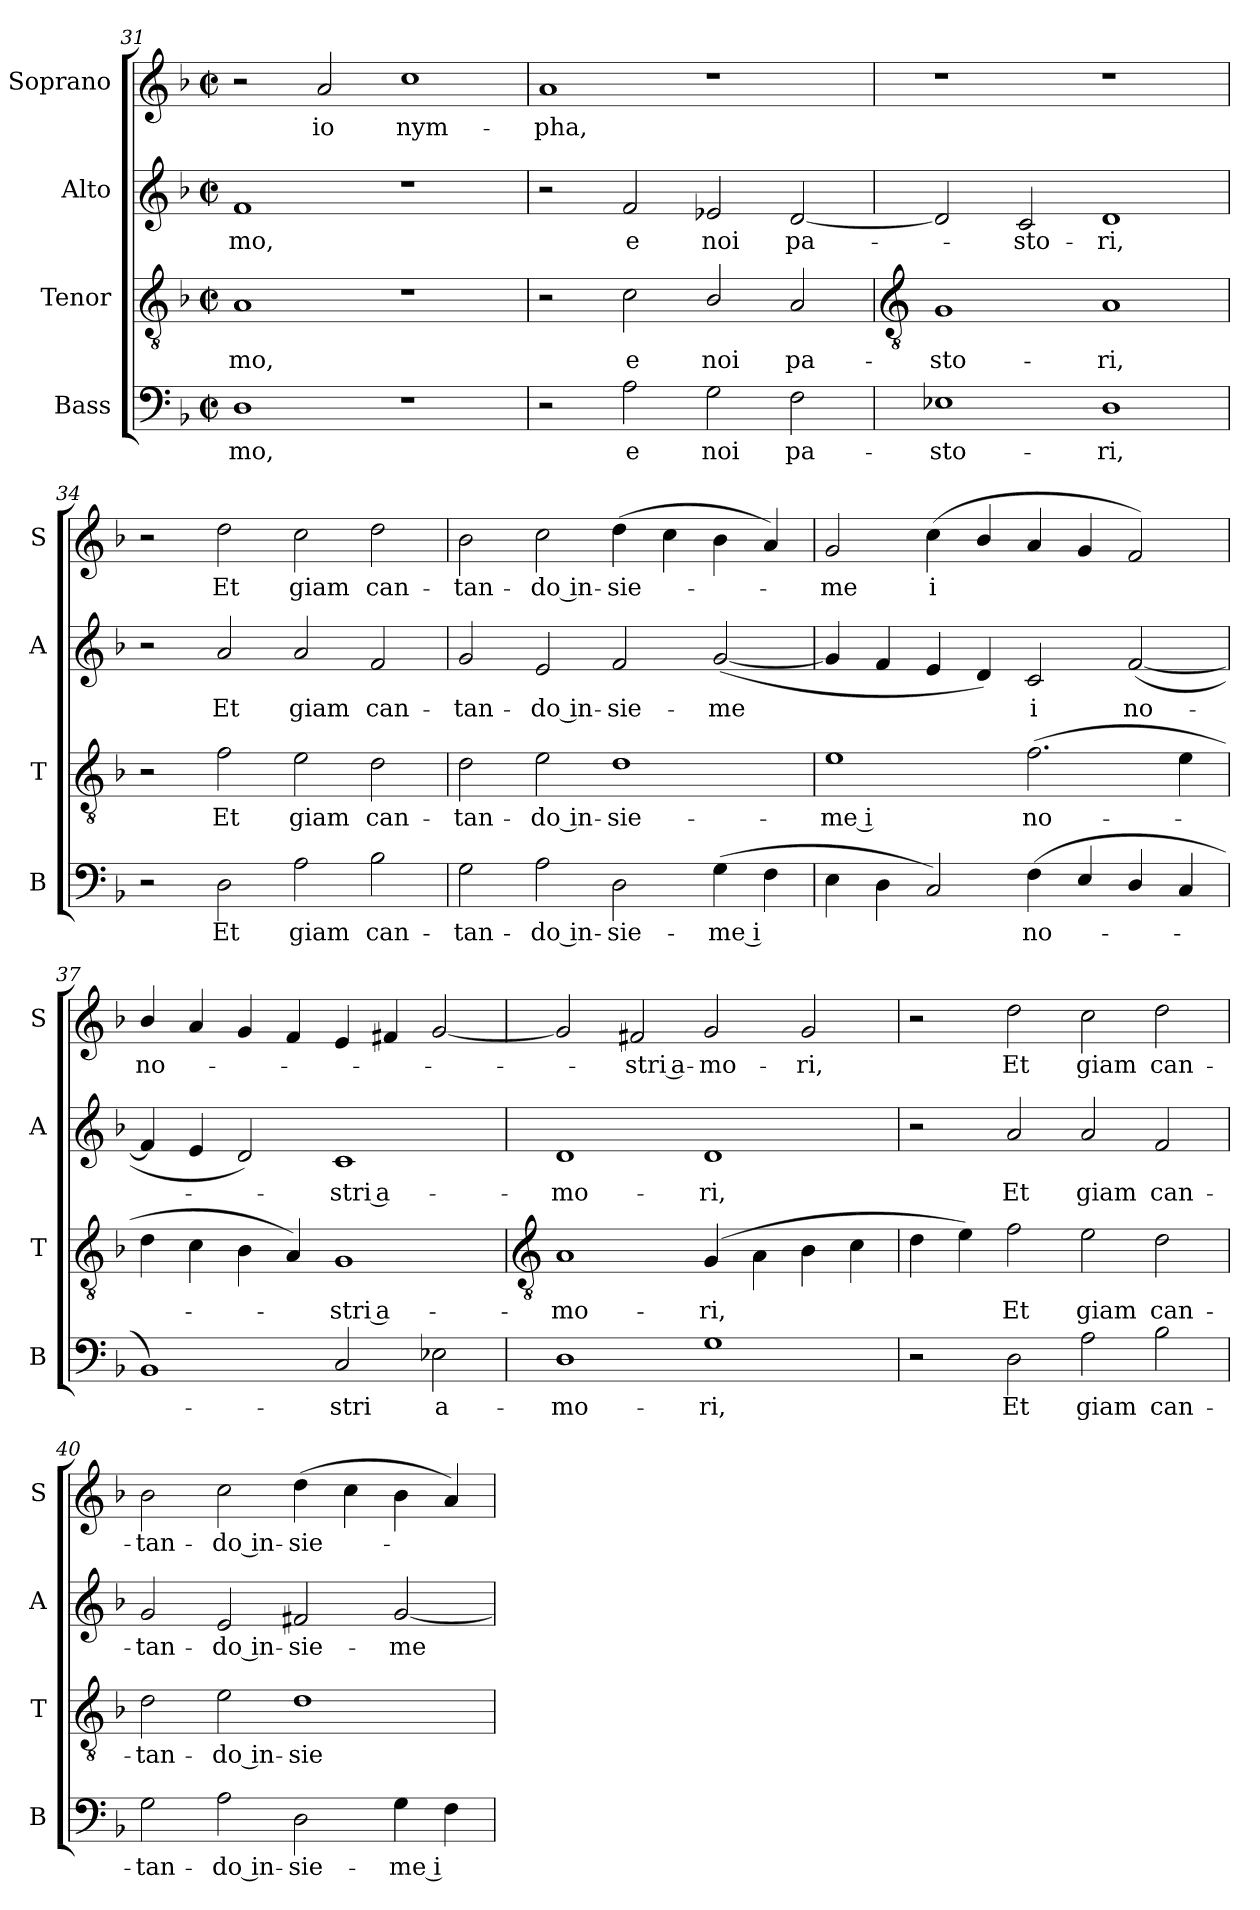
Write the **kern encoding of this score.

**kern	**text	**kern	**text	**kern	**text	**kern	**text
*part4	*part4	*part3	*part3	*part2	*part2	*part1	*part1
*staff4	*staff4	*staff3	*staff3	*staff2	*staff2	*staff1	*staff1
*I"Bass	*	*I"Tenor	*	*I"Alto	*	*I"Soprano	*
*I'B	*	*I'T	*	*I'A	*	*I'S	*
*clefF4	*	*clefGv2	*	*clefG2	*	*clefG2	*
*k[b-]	*	*k[b-]	*	*k[b-]	*	*k[b-]	*
*F:	*	*F:	*	*F:	*	*F:	*
*M4/2	*	*M4/2	*	*M4/2	*	*M4/2	*
*met(c|)	*	*met(c|)	*	*met(c|)	*	*met(c|)	*
=31	=31	=31	=31	=31	=31	=31	=31
!	!LO:LY:b	!	!LO:LY:b	!	!LO:LY:b	!	!
1D	-mo,	1A	-mo,	1f	-mo,	2r	.
!	!	!	!	!	!	!	!LO:LY:b
.	.	.	.	.	.	2a	io
!	!	!	!	!	!	!	!LO:LY:b
1r	.	1r	.	1r	.	1cc	nym-
=32	=32	=32	=32	=32	=32	=32	=32
!	!	!	!	!	!	!	!LO:LY:b
2r	.	2r	.	2r	.	1a	-pha,
!	!LO:LY:b	!	!LO:LY:b	!	!LO:LY:b	!	!
2A	e	2c	e	2f	e	.	.
!	!LO:LY:b	!	!LO:LY:b	!	!LO:LY:b	!	!
2G	noi	2B-/	noi	2e-X	noi	1r	.
!	!LO:LY:b	!	!LO:LY:b	!	!LO:LY:b	!	!
2F	pa-	2A	pa-	[2d	pa-	.	.
!!LO:LB:g=z
=33	=33	=33	=33	=33	=33	=33	=33
*	*	*clefGv2	*	*	*	*	*
!	!LO:LY:b	!	!LO:LY:b	!	!	!	!
1E-X	-sto-	1G	-sto-	2d]	.	1r	.
!	!	!	!	!	!LO:LY:b	!	!
.	.	.	.	2c	sto-	.	.
!	!LO:LY:b	!	!LO:LY:b	!	!LO:LY:b	!	!
1D	-ri,	1A	-ri,	1d	-ri,	1r	.
=34	=34	=34	=34	=34	=34	=34	=34
2r	.	2r	.	2r	.	2r	.
!	!LO:LY:b	!	!LO:LY:b	!	!LO:LY:b	!	!LO:LY:b
2D	Et	2f	Et	2a	Et	2dd	Et
!	!LO:LY:b	!	!LO:LY:b	!	!LO:LY:b	!	!LO:LY:b
2A	giam	2e	giam	2a	giam	2cc	giam
!	!LO:LY:b	!	!LO:LY:b	!	!LO:LY:b	!	!LO:LY:b
2B-	can-	2d	can-	2f	can-	2dd	can-
=35	=35	=35	=35	=35	=35	=35	=35
!	!LO:LY:b	!	!LO:LY:b	!	!LO:LY:b	!	!LO:LY:b
2G	-tan-	2d	-tan-	2g	-tan-	2b-	-tan-
!	!LO:LY:b	!	!LO:LY:b	!	!LO:LY:b	!	!LO:LY:b
2A	-do in-	2e	-do in-	2e	-do in-	2cc	-do in-
!	!LO:LY:b	!	!LO:LY:b	!	!LO:LY:b	!	!LO:LY:b
2D	-sie-	1d	-sie-	2f	-sie-	(>4dd	-sie-
.	.	.	.	.	.	4cc	.
!	!LO:LY:b	!	!	!	!LO:LY:b	!	!
(>4G	-me i	.	.	(<[2g	-me	4b-	.
4F	.	.	.	.	.	4a)	.
=36	=36	=36	=36	=36	=36	=36	=36
!	!	!	!LO:LY:b	!	!	!	!LO:LY:b
4E	.	1e	-me i	4g]	.	2g	me
4D	.	.	.	4f	.	.	.
!	!	!	!	!	!	!	!LO:LY:b
2C)	.	.	.	4e	.	(<4cc	i
.	.	.	.	4d)	.	4b-/	.
!	!LO:LY:b	!	!LO:LY:b	!	!LO:LY:b	!	!
(<4F	no-	(>2.f	no-	2c	i	4a	.
4E/	.	.	.	.	.	4g	.
!	!	!	!	!	!LO:LY:b	!	!
4D/	.	.	.	(<[2f	no-	2f)	.
4C	.	4e	.	.	.	.	.
=37	=37	=37	=37	=37	=37	=37	=37
!	!	!	!	!	!	!	!LO:LY:b
1BB-)	.	4d	.	4f]	.	4b-/	no-
.	.	4c	.	4e	.	4a	.
.	.	4B-	.	2d)	.	4g	.
.	.	4A)	.	.	.	4f	.
!	!LO:LY:b	!	!LO:LY:b	!	!LO:LY:b	!	!
2C	stri	1G	stri a-	1c	stri a-	4e	.
.	.	.	.	.	.	4f#	.
!	!LO:LY:b	!	!	!	!	!	!
2E-X	a-	.	.	.	.	[2g	.
!!LO:LB:g=z
=38	=38	=38	=38	=38	=38	=38	=38
*	*	*clefGv2	*	*	*	*	*
!	!LO:LY:b	!	!LO:LY:b	!	!LO:LY:b	!	!
1D	-mo-	1A	-mo-	1d	-mo-	2g]	.
!	!	!	!	!	!	!	!LO:LY:b
.	.	.	.	.	.	2f#X	stri a-
!	!LO:LY:b	!	!LO:LY:b	!	!LO:LY:b	!	!LO:LY:b
1G	-ri,	(>4G	-ri,	1d	-ri,	2g	-mo-
.	.	4A\	.	.	.	.	.
!	!	!	!	!	!	!	!LO:LY:b
.	.	4B-	.	.	.	2g	-ri,
.	.	4c	.	.	.	.	.
=39	=39	=39	=39	=39	=39	=39	=39
2r	.	4d	.	2r	.	2r	.
.	.	4e)	.	.	.	.	.
!	!LO:LY:b	!	!LO:LY:b	!	!LO:LY:b	!	!LO:LY:b
2D	Et	2f	Et	2a	Et	2dd	Et
!	!LO:LY:b	!	!LO:LY:b	!	!LO:LY:b	!	!LO:LY:b
2A	giam	2e	giam	2a	giam	2cc	giam
!	!LO:LY:b	!	!LO:LY:b	!	!LO:LY:b	!	!LO:LY:b
2B-	can-	2d	can-	2f	can-	2dd	can-
=40	=40	=40	=40	=40	=40	=40	=40
!	!LO:LY:b	!	!LO:LY:b	!	!LO:LY:b	!	!LO:LY:b
2G	-tan-	2d	-tan-	2g	-tan-	2b-	-tan-
!	!LO:LY:b	!	!LO:LY:b	!	!LO:LY:b	!	!LO:LY:b
2A	-do in-	2e	-do in-	2e	-do in-	2cc	-do in-
!	!LO:LY:b	!	!LO:LY:b	!	!LO:LY:b	!	!LO:LY:b
2D	-sie-	1d	-sie-	2f#X	-sie-	(>4dd	-sie-
.	.	.	.	.	.	4cc	.
!	!LO:LY:b	!	!	!	!LO:LY:b	!	!
4G	-me i	.	.	[2g	-me	4b-	.
4F	.	.	.	.	.	4a)	.
=	=	=	=	=	=	=	=
*-	*-	*-	*-	*-	*-	*-	*-
